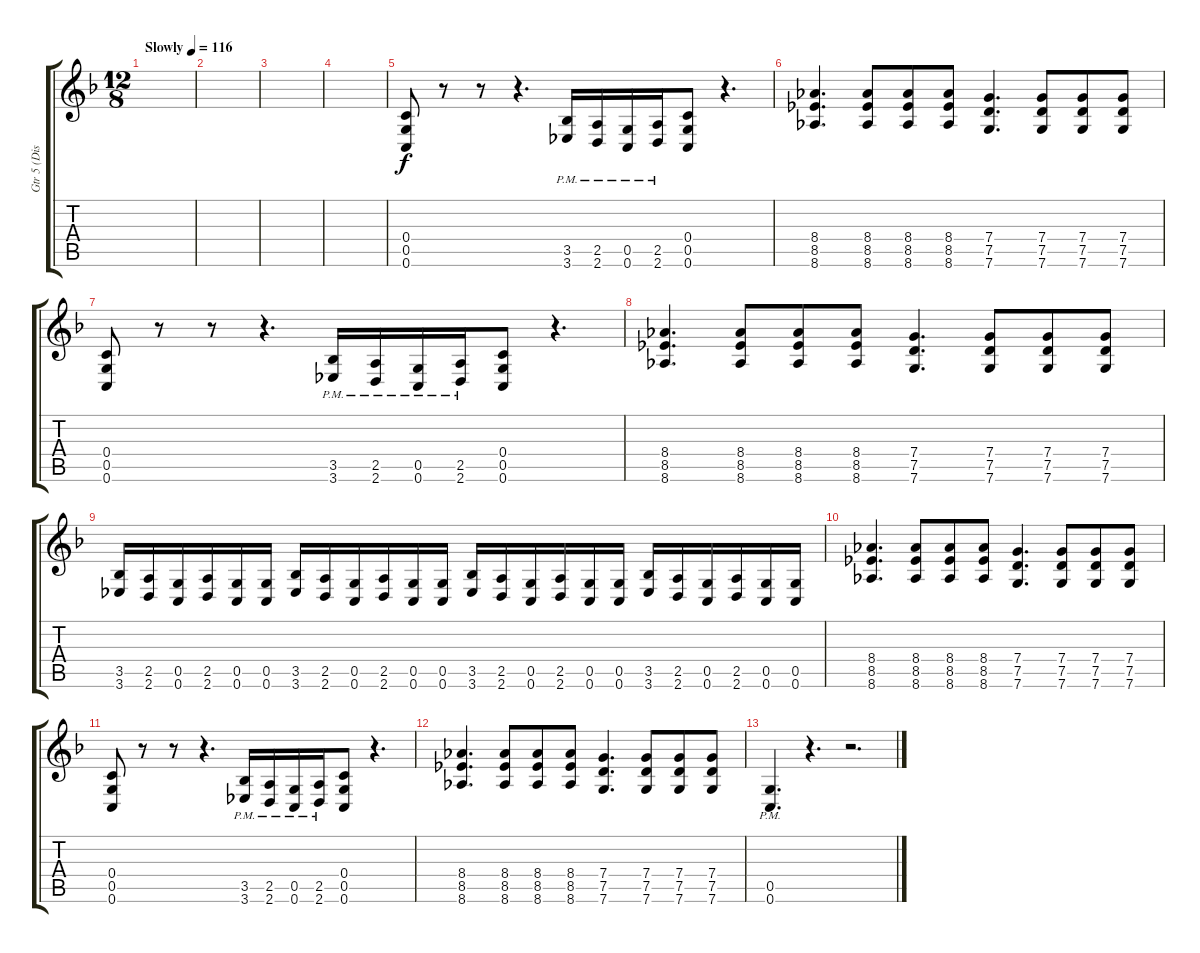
\track ("Gtr 5 (Dist.)" "Gtr 5 (Dis") {instrument distortionguitar}
\staff {score tabs}
\tuning (D4 A3 F3 C3 G2 C2) {hide}
\ts (12 8)
\tempo (116 "Slowly")
\clef g2
\ks f
|
|
|
|
(0.4 0.5 0.6).8 r.8 r.8 r.4{d} (3.5{pm} 3.6{pm}).16 (2.5{pm} 2.6{pm}).16 (0.5{pm} 0.6{pm}).16 (2.5{pm} 2.6{pm}).16 (0.4 0.5 0.6).8 r.4{d} |
(8.4 8.5 8.6).4{d} (8.4 8.5 8.6).8 (8.4 8.5 8.6).8 (8.4 8.5 8.6).8 (7.4 7.5 7.6).4{d} (7.4 7.5 7.6).8 (7.4 7.5 7.6).8 (7.4 7.5 7.6).8 |
(0.4 0.5 0.6).8 r.8 r.8 r.4{d} (3.5{pm} 3.6{pm}).16 (2.5{pm} 2.6{pm}).16 (0.5{pm} 0.6{pm}).16 (2.5{pm} 2.6{pm}).16 (0.4 0.5 0.6).8 r.4{d} |
(8.4 8.5 8.6).4{d} (8.4 8.5 8.6).8 (8.4 8.5 8.6).8 (8.4 8.5 8.6).8 (7.4 7.5 7.6).4{d} (7.4 7.5 7.6).8 (7.4 7.5 7.6).8 (7.4 7.5 7.6).8 |
(3.5 3.6).16 (2.5 2.6).16 (0.5 0.6).16 (2.5 2.6).16 (0.5 0.6).16 (0.5 0.6).16 (3.5 3.6).16 (2.5 2.6).16 (0.5 0.6).16 (2.5 2.6).16 (0.5 0.6).16 (0.5 0.6).16 (3.5 3.6).16 (2.5 2.6).16 (0.5 0.6).16 (2.5 2.6).16 (0.5 0.6).16 (0.5 0.6).16 (3.5 3.6).16 (2.5 2.6).16 (0.5 0.6).16 (2.5 2.6).16 (0.5 0.6).16 (0.5 0.6).16 |
(8.4 8.5 8.6).4{d} (8.4 8.5 8.6).8 (8.4 8.5 8.6).8 (8.4 8.5 8.6).8 (7.4 7.5 7.6).4{d} (7.4 7.5 7.6).8 (7.4 7.5 7.6).8 (7.4 7.5 7.6).8 |
(0.4 0.5 0.6).8 r.8 r.8 r.4{d} (3.5{pm} 3.6{pm}).16 (2.5{pm} 2.6{pm}).16 (0.5{pm} 0.6{pm}).16 (2.5{pm} 2.6{pm}).16 (0.4 0.5 0.6).8 r.4{d} |
(8.4 8.5 8.6).4{d} (8.4 8.5 8.6).8 (8.4 8.5 8.6).8 (8.4 8.5 8.6).8 (7.4 7.5 7.6).4{d} (7.4 7.5 7.6).8 (7.4 7.5 7.6).8 (7.4 7.5 7.6).8 |
(0.5{pm} 0.6{pm}).4{d} r.4{d} r.2{d}
